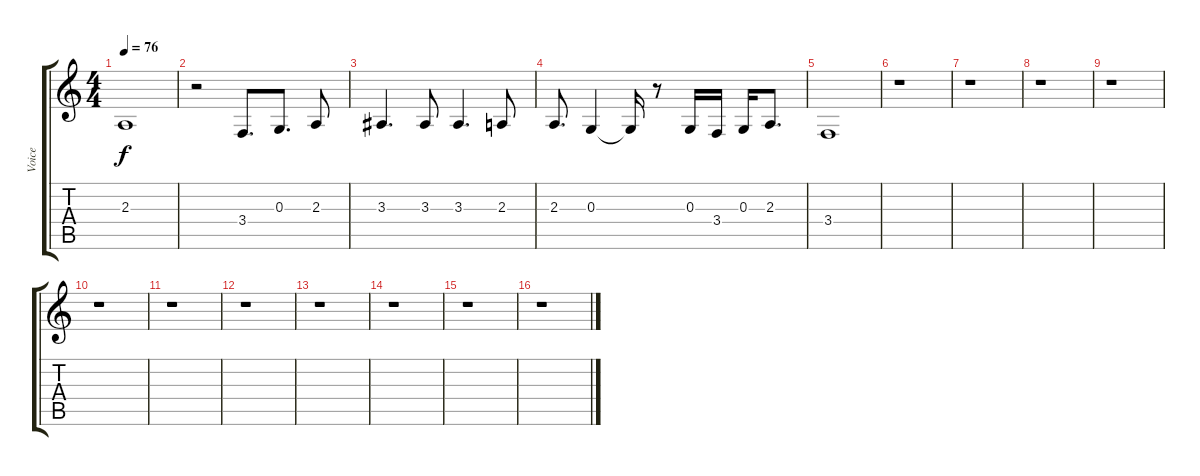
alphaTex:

\track ("Voice" "Voice") {instrument altosax}
\staff {score tabs}
\tuning (E4 B3 G3 D3 A2 E2) {hide}
\ts (4 4)
\tempo 76
\clef g2
\ks c
2.3.1{dy f} |
r.2 3.4.8{d} 0.3.8{d} 2.3.8 |
3.3.4{d} 3.3.8 3.3.4{d} 2.3.8 |
2.3.8{d} 0.3.4 0.3{t}.16 r.8 0.3.16 3.4.16 0.3.16 2.3.8{d} |
3.4.1 |
r.1 |
r.1 |
r.1 |
r.1 |
r.1 |
r.1 |
r.1 |
r.1 |
r.1 |
r.1 |
r.1
